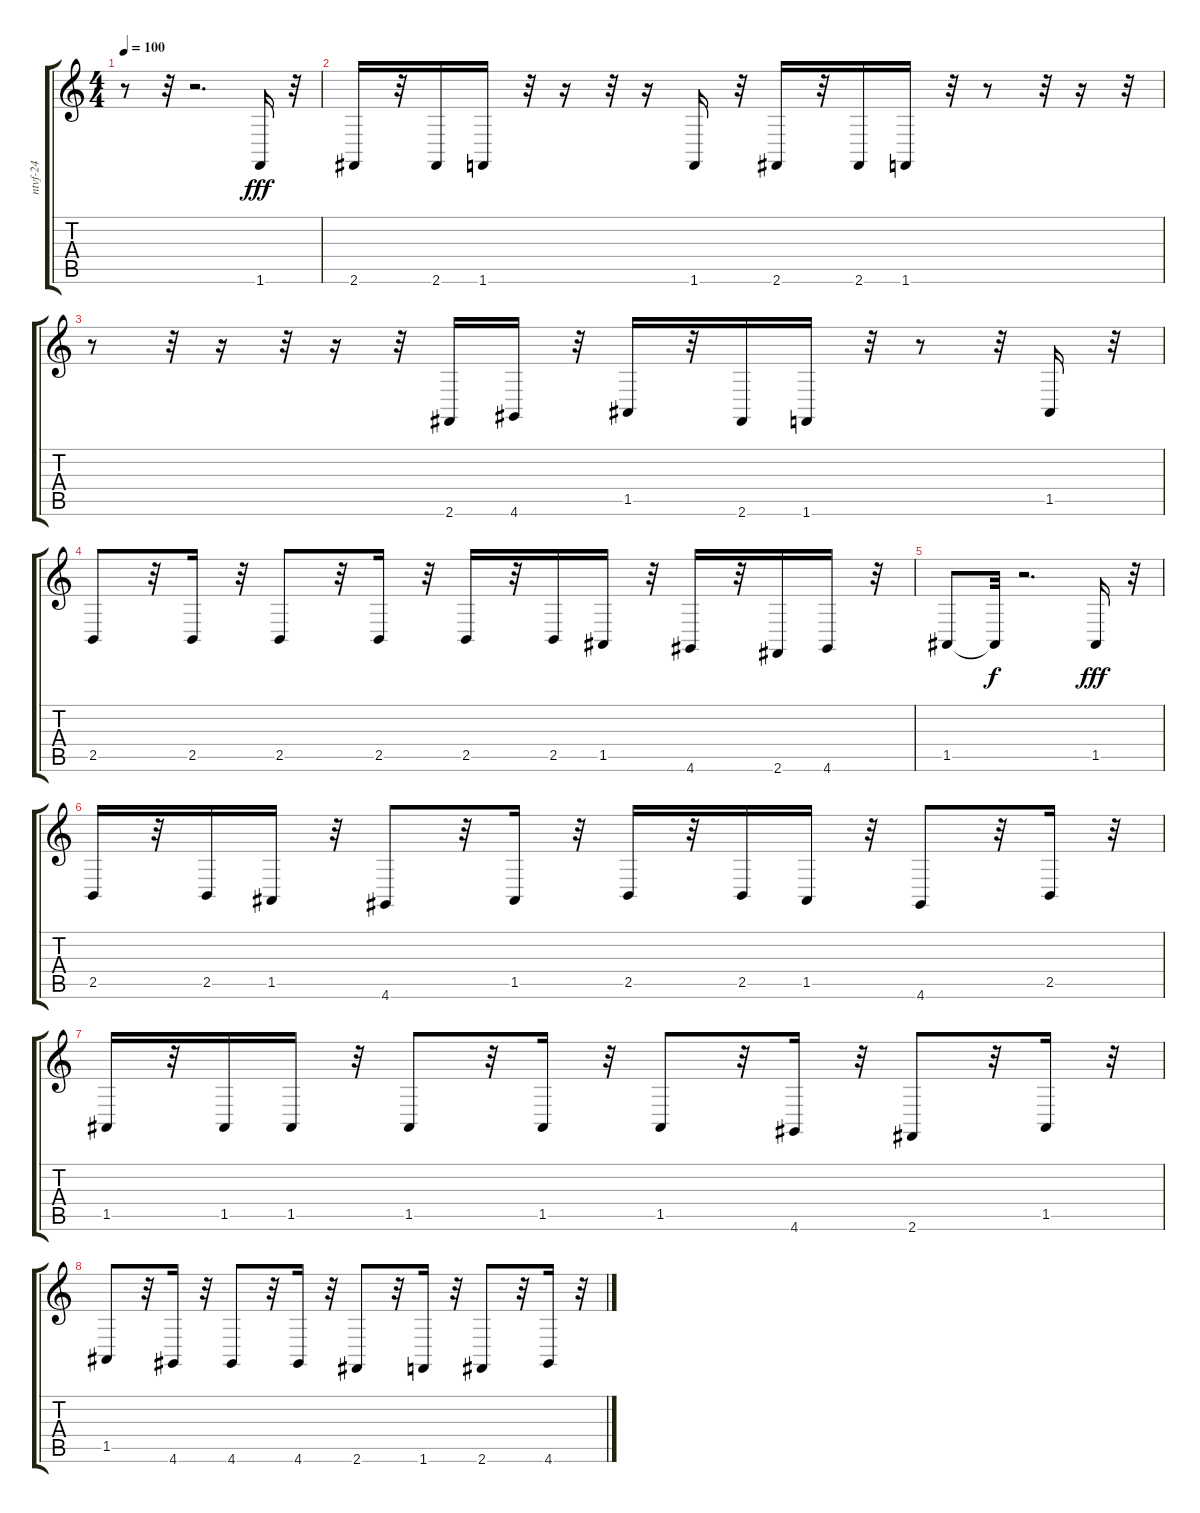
\track ("ntvf-24" "ntvf-24") {instrument trumpet}
\staff {score tabs}
\tuning (E4 B3 G3 D3 A2 E2) {hide}
\ts (4 4)
\tempo 100
\clef g2
\ks c
r.8{dy fff} r.32 r.2{d} 1.6.16{instrument slapbass1} r.32 |
2.6.16 r.32 2.6.16 1.6.16 r.32 r.16 r.32 r.16 1.6.16 r.32 2.6.16 r.32 2.6.16 1.6.16 r.32 r.8 r.32 r.16 r.32 |
r.8 r.32 r.16 r.32 r.16 r.32 2.6.16 4.6.16 r.32 1.5.16 r.32 2.6.16 1.6.16 r.32 r.8 r.32 1.5.16 r.32 |
2.5.8 r.32 2.5.16 r.32 2.5.8 r.32 2.5.16 r.32 2.5.16 r.32 2.5.16 1.5.16 r.32 4.6.16 r.32 2.6.16 4.6.16 r.32 |
1.5.8 1.5{t}.32{dy f} r.2{d} 1.5.16{dy fff} r.32 |
2.5.16 r.32 2.5.16 1.5.16 r.32 4.6.8 r.32 1.5.16 r.32 2.5.16 r.32 2.5.16 1.5.16 r.32 4.6.8 r.32 2.5.16 r.32 |
1.5.16 r.32 1.5.16 1.5.16 r.32 1.5.8 r.32 1.5.16 r.32 1.5.8 r.32 4.6.16 r.32 2.6.8 r.32 1.5.16 r.32 |
1.5.8 r.32 4.6.16 r.32 4.6.8 r.32 4.6.16 r.32 2.6.8 r.32 1.6.16 r.32 2.6.8 r.32 4.6.16 r.32
